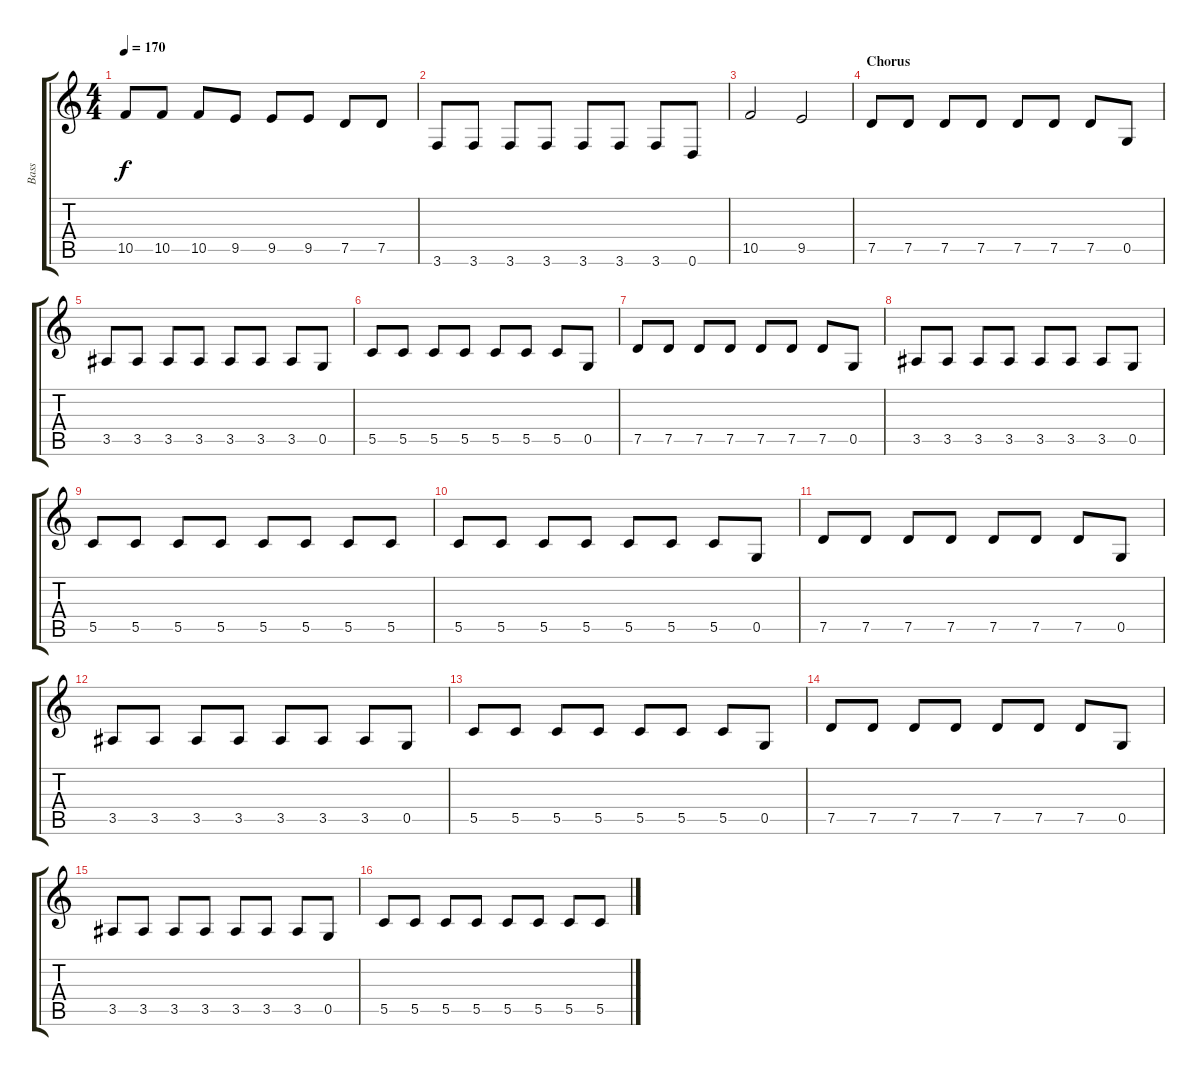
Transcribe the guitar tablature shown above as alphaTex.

\track ("Bass" "Bass") {instrument electricbasspick}
\staff {score tabs}
\tuning (D4 A3 F3 C3 G2 D2) {hide}
\ts (4 4)
\tempo 170
\clef g2
\ks c
10.5.8{dy f} 10.5.8 10.5.8 9.5.8 9.5.8 9.5.8 7.5.8 7.5.8 |
3.6.8 3.6.8 3.6.8 3.6.8 3.6.8 3.6.8 3.6.8 0.6.8 |
10.5.2 9.5.2 |
\section ("" "Chorus")
7.5.8 7.5.8 7.5.8 7.5.8 7.5.8 7.5.8 7.5.8 0.5.8 |
3.5.8 3.5.8 3.5.8 3.5.8 3.5.8 3.5.8 3.5.8 0.5.8 |
5.5.8 5.5.8 5.5.8 5.5.8 5.5.8 5.5.8 5.5.8 0.5.8 |
7.5.8 7.5.8 7.5.8 7.5.8 7.5.8 7.5.8 7.5.8 0.5.8 |
3.5.8 3.5.8 3.5.8 3.5.8 3.5.8 3.5.8 3.5.8 0.5.8 |
5.5.8 5.5.8 5.5.8 5.5.8 5.5.8 5.5.8 5.5.8 5.5.8 |
5.5.8 5.5.8 5.5.8 5.5.8 5.5.8 5.5.8 5.5.8 0.5.8 |
7.5.8 7.5.8 7.5.8 7.5.8 7.5.8 7.5.8 7.5.8 0.5.8 |
3.5.8 3.5.8 3.5.8 3.5.8 3.5.8 3.5.8 3.5.8 0.5.8 |
5.5.8 5.5.8 5.5.8 5.5.8 5.5.8 5.5.8 5.5.8 0.5.8 |
7.5.8 7.5.8 7.5.8 7.5.8 7.5.8 7.5.8 7.5.8 0.5.8 |
3.5.8 3.5.8 3.5.8 3.5.8 3.5.8 3.5.8 3.5.8 0.5.8 |
5.5.8 5.5.8 5.5.8 5.5.8 5.5.8 5.5.8 5.5.8 5.5.8
